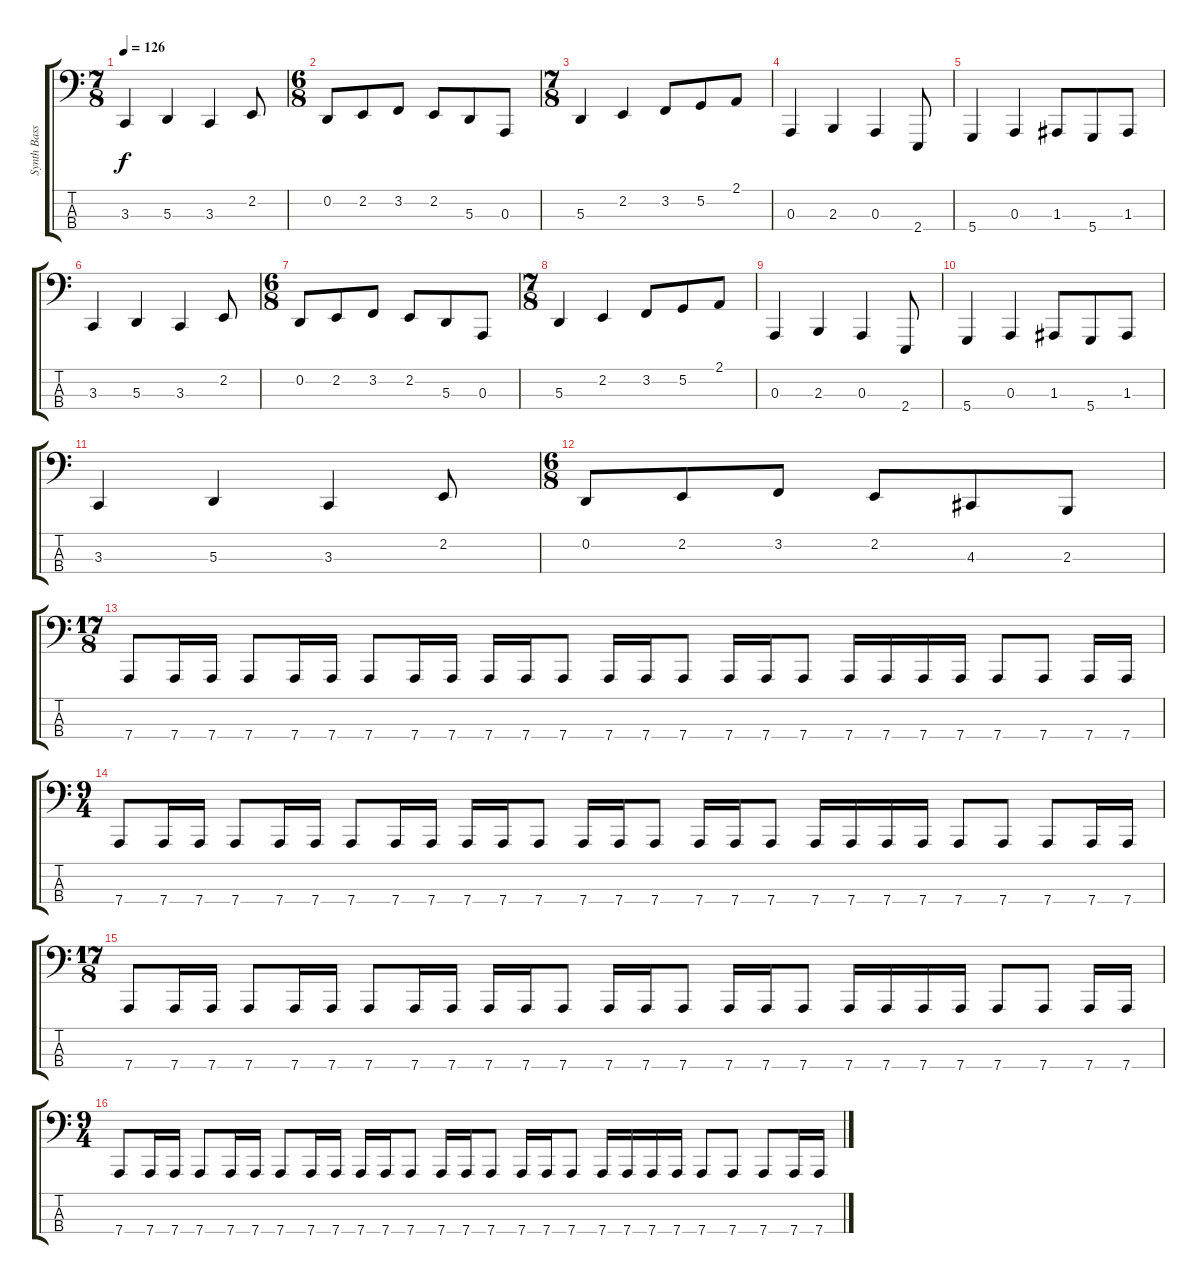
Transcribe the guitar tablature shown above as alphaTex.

\track ("Synth Bass" "Synth Bass") {instrument lead2sawtooth}
\staff {score tabs}
\tuning (G2 D2 A1 D1) {hide}
\ts (7 8)
\tempo 126
\clef f4
\ks c
3.3.4{dy f} 5.3.4 3.3.4 2.2.8 |
\ts (6 8)
0.2.8 2.2.8 3.2.8 2.2.8 5.3.8 0.3.8 |
\ts (7 8)
5.3.4 2.2.4 3.2.8 5.2.8 2.1.8 |
0.3.4 2.3.4 0.3.4 2.4.8 |
5.4.4 0.3.4 1.3.8 5.4.8 1.3.8 |
3.3.4 5.3.4 3.3.4 2.2.8 |
\ts (6 8)
0.2.8 2.2.8 3.2.8 2.2.8 5.3.8 0.3.8 |
\ts (7 8)
5.3.4 2.2.4 3.2.8 5.2.8 2.1.8 |
0.3.4 2.3.4 0.3.4 2.4.8 |
5.4.4 0.3.4 1.3.8 5.4.8 1.3.8 |
3.3.4 5.3.4 3.3.4 2.2.8 |
\ts (6 8)
0.2.8 2.2.8 3.2.8 2.2.8 4.3.8 2.3.8 |
\ts (17 8)
7.4.8{volume 12 instrument electricbasspick} 7.4.16 7.4.16 7.4.8 7.4.16 7.4.16 7.4.8 7.4.16 7.4.16 7.4.16 7.4.16 7.4.8 7.4.16 7.4.16 7.4.8 7.4.16 7.4.16 7.4.8 7.4.16 7.4.16 7.4.16 7.4.16 7.4.8 7.4.8 7.4.16 7.4.16 |
\ts (9 4)
7.4.8 7.4.16 7.4.16 7.4.8 7.4.16 7.4.16 7.4.8 7.4.16 7.4.16 7.4.16 7.4.16 7.4.8 7.4.16 7.4.16 7.4.8 7.4.16 7.4.16 7.4.8 7.4.16 7.4.16 7.4.16 7.4.16 7.4.8 7.4.8 7.4.8 7.4.16 7.4.16 |
\ts (17 8)
7.4.8{volume 12 instrument electricbasspick} 7.4.16 7.4.16 7.4.8 7.4.16 7.4.16 7.4.8 7.4.16 7.4.16 7.4.16 7.4.16 7.4.8 7.4.16 7.4.16 7.4.8 7.4.16 7.4.16 7.4.8 7.4.16 7.4.16 7.4.16 7.4.16 7.4.8 7.4.8 7.4.16 7.4.16 |
\ts (9 4)
7.4.8 7.4.16 7.4.16 7.4.8 7.4.16 7.4.16 7.4.8 7.4.16 7.4.16 7.4.16 7.4.16 7.4.8 7.4.16 7.4.16 7.4.8 7.4.16 7.4.16 7.4.8 7.4.16 7.4.16 7.4.16 7.4.16 7.4.8 7.4.8 7.4.8 7.4.16 7.4.16
